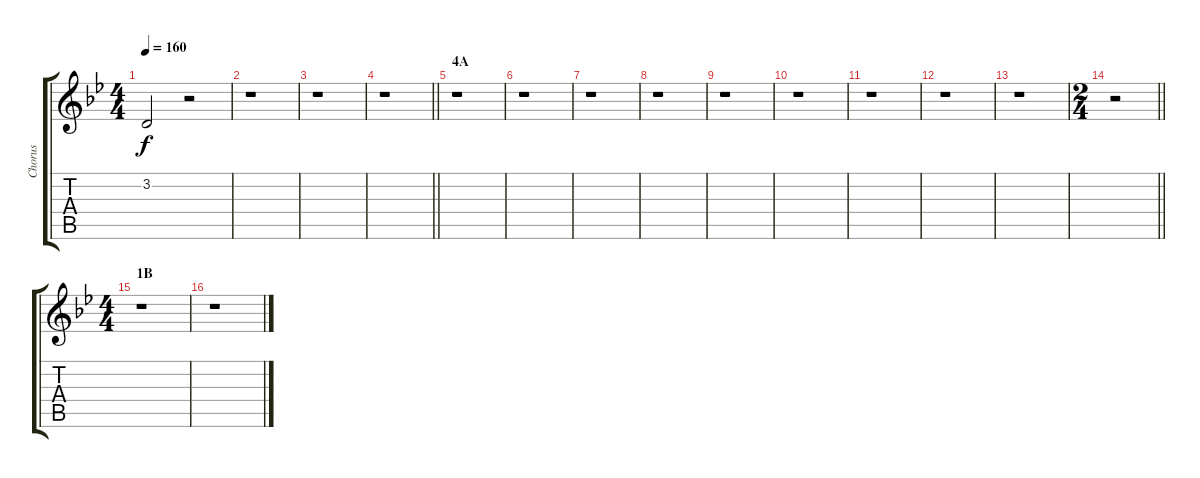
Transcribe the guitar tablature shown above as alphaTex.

\track ("Chorus" "Chorus") {instrument voiceoohs}
\staff {score tabs}
\tuning (E4 B3 G3 D3 A2 E2) {hide}
\ts (4 4)
\tempo 160
\clef g2
\ks bb
3.2.2{dy f} r.2 |
r.1 |
r.1 |
\barLineRight lightlight
r.1 |
\section ("" "4A")
r.1 |
r.1 |
r.1 |
r.1 |
r.1 |
r.1 |
r.1 |
r.1 |
r.1 |
\ts (2 4)
\barLineRight lightlight
r.2 |
\ts (4 4)
\section ("" "1B")
r.1 |
r.1
